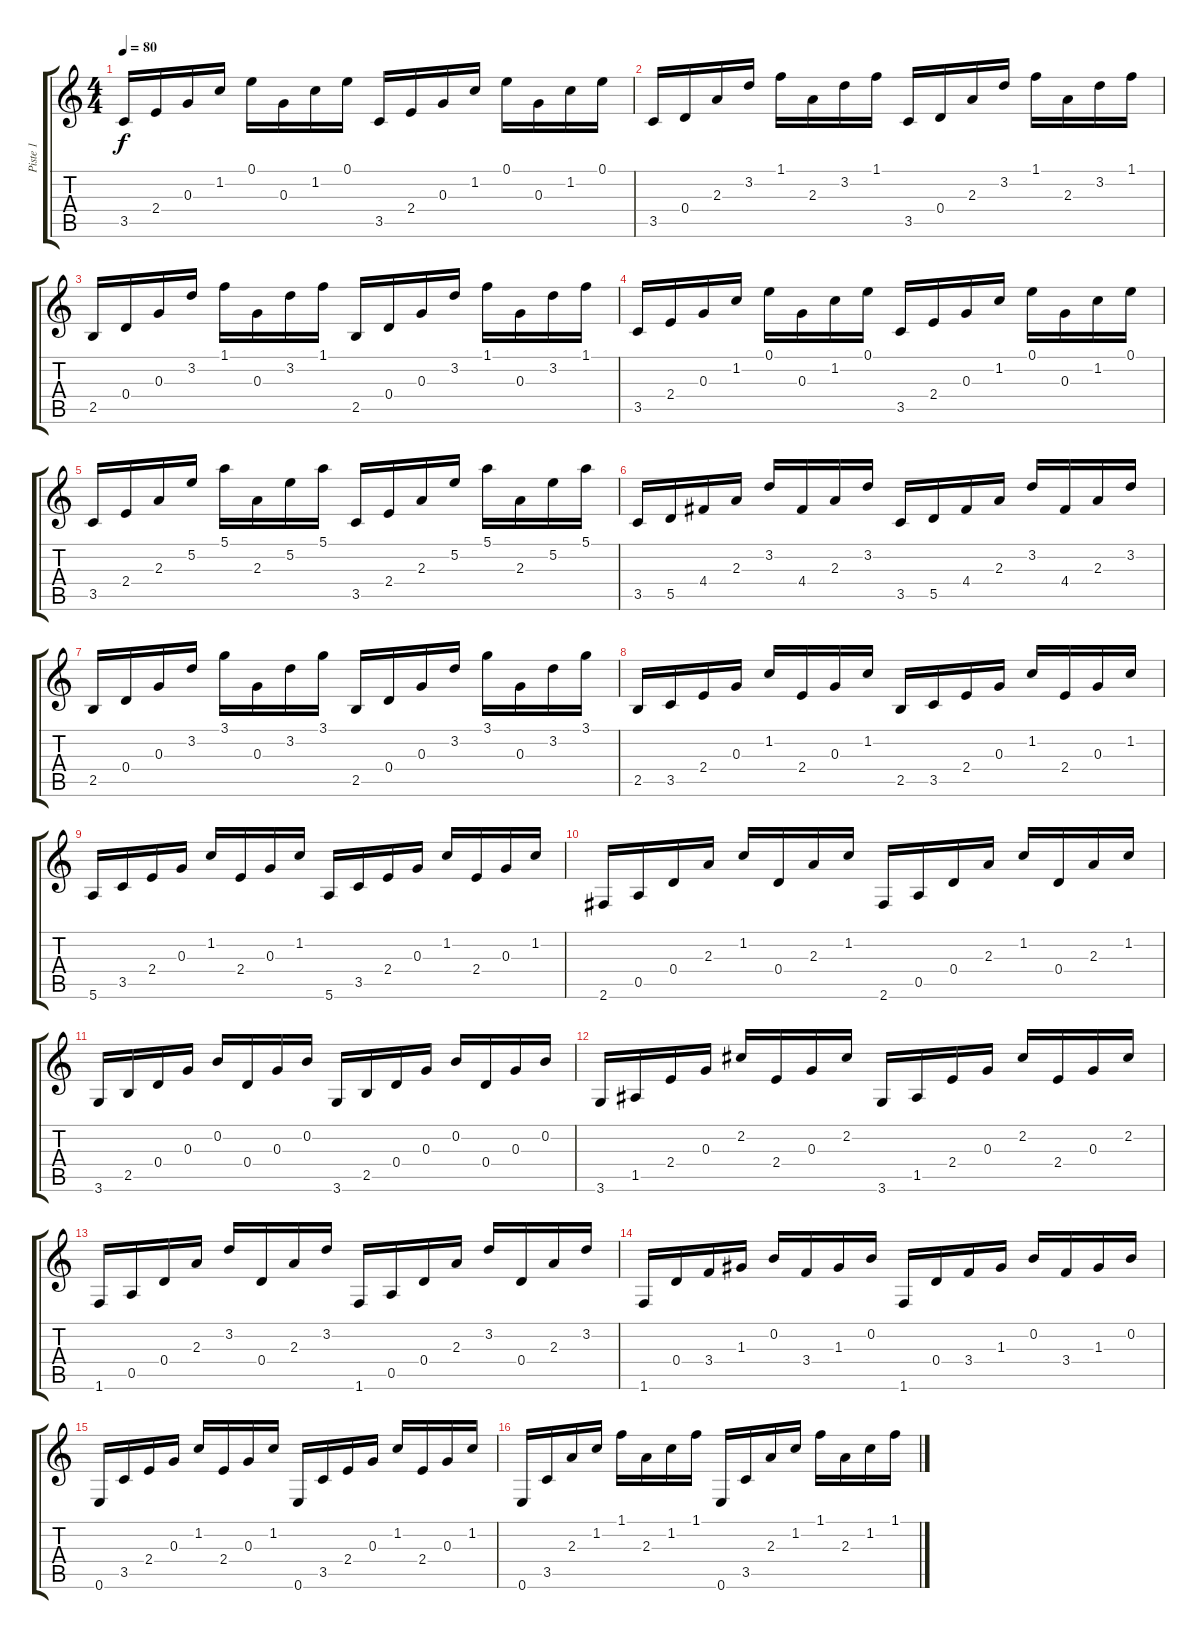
\track ("Piste 1" "Piste 1") {instrument acousticguitarnylon}
\staff {score tabs}
\tuning (E4 B3 G3 D3 A2 E2) {hide}
\ts (4 4)
\tempo 80
\clef g2
\ks c
3.5.16{dy f instrument acousticguitarnylon} 2.4.16 0.3.16 1.2.16 0.1.16 0.3.16 1.2.16 0.1.16 3.5.16 2.4.16 0.3.16 1.2.16 0.1.16 0.3.16 1.2.16 0.1.16 |
3.5.16 0.4.16 2.3.16 3.2.16 1.1.16 2.3.16 3.2.16 1.1.16 3.5.16 0.4.16 2.3.16 3.2.16 1.1.16 2.3.16 3.2.16 1.1.16 |
2.5.16 0.4.16 0.3.16 3.2.16 1.1.16 0.3.16 3.2.16 1.1.16 2.5.16 0.4.16 0.3.16 3.2.16 1.1.16 0.3.16 3.2.16 1.1.16 |
3.5.16 2.4.16 0.3.16 1.2.16 0.1.16 0.3.16 1.2.16 0.1.16 3.5.16 2.4.16 0.3.16 1.2.16 0.1.16 0.3.16 1.2.16 0.1.16 |
3.5.16 2.4.16 2.3.16 5.2.16 5.1.16 2.3.16 5.2.16 5.1.16 3.5.16 2.4.16 2.3.16 5.2.16 5.1.16 2.3.16 5.2.16 5.1.16 |
3.5.16 5.5.16 4.4.16 2.3.16 3.2.16 4.4.16 2.3.16 3.2.16 3.5.16 5.5.16 4.4.16 2.3.16 3.2.16 4.4.16 2.3.16 3.2.16 |
2.5.16 0.4.16 0.3.16 3.2.16 3.1.16 0.3.16 3.2.16 3.1.16 2.5.16 0.4.16 0.3.16 3.2.16 3.1.16 0.3.16 3.2.16 3.1.16 |
2.5.16 3.5.16 2.4.16 0.3.16 1.2.16 2.4.16 0.3.16 1.2.16 2.5.16 3.5.16 2.4.16 0.3.16 1.2.16 2.4.16 0.3.16 1.2.16 |
5.6.16 3.5.16 2.4.16 0.3.16 1.2.16 2.4.16 0.3.16 1.2.16 5.6.16 3.5.16 2.4.16 0.3.16 1.2.16 2.4.16 0.3.16 1.2.16 |
2.6.16 0.5.16 0.4.16 2.3.16 1.2.16 0.4.16 2.3.16 1.2.16 2.6.16 0.5.16 0.4.16 2.3.16 1.2.16 0.4.16 2.3.16 1.2.16 |
3.6.16 2.5.16 0.4.16 0.3.16 0.2.16 0.4.16 0.3.16 0.2.16 3.6.16 2.5.16 0.4.16 0.3.16 0.2.16 0.4.16 0.3.16 0.2.16 |
3.6.16 1.5.16 2.4.16 0.3.16 2.2.16 2.4.16 0.3.16 2.2.16 3.6.16 1.5.16 2.4.16 0.3.16 2.2.16 2.4.16 0.3.16 2.2.16 |
1.6.16 0.5.16 0.4.16 2.3.16 3.2.16 0.4.16 2.3.16 3.2.16 1.6.16 0.5.16 0.4.16 2.3.16 3.2.16 0.4.16 2.3.16 3.2.16 |
1.6.16 0.4.16 3.4.16 1.3.16 0.2.16 3.4.16 1.3.16 0.2.16 1.6.16 0.4.16 3.4.16 1.3.16 0.2.16 3.4.16 1.3.16 0.2.16 |
0.6.16 3.5.16 2.4.16 0.3.16 1.2.16 2.4.16 0.3.16 1.2.16 0.6.16 3.5.16 2.4.16 0.3.16 1.2.16 2.4.16 0.3.16 1.2.16 |
0.6.16 3.5.16 2.3.16 1.2.16 1.1.16 2.3.16 1.2.16 1.1.16 0.6.16 3.5.16 2.3.16 1.2.16 1.1.16 2.3.16 1.2.16 1.1.16
